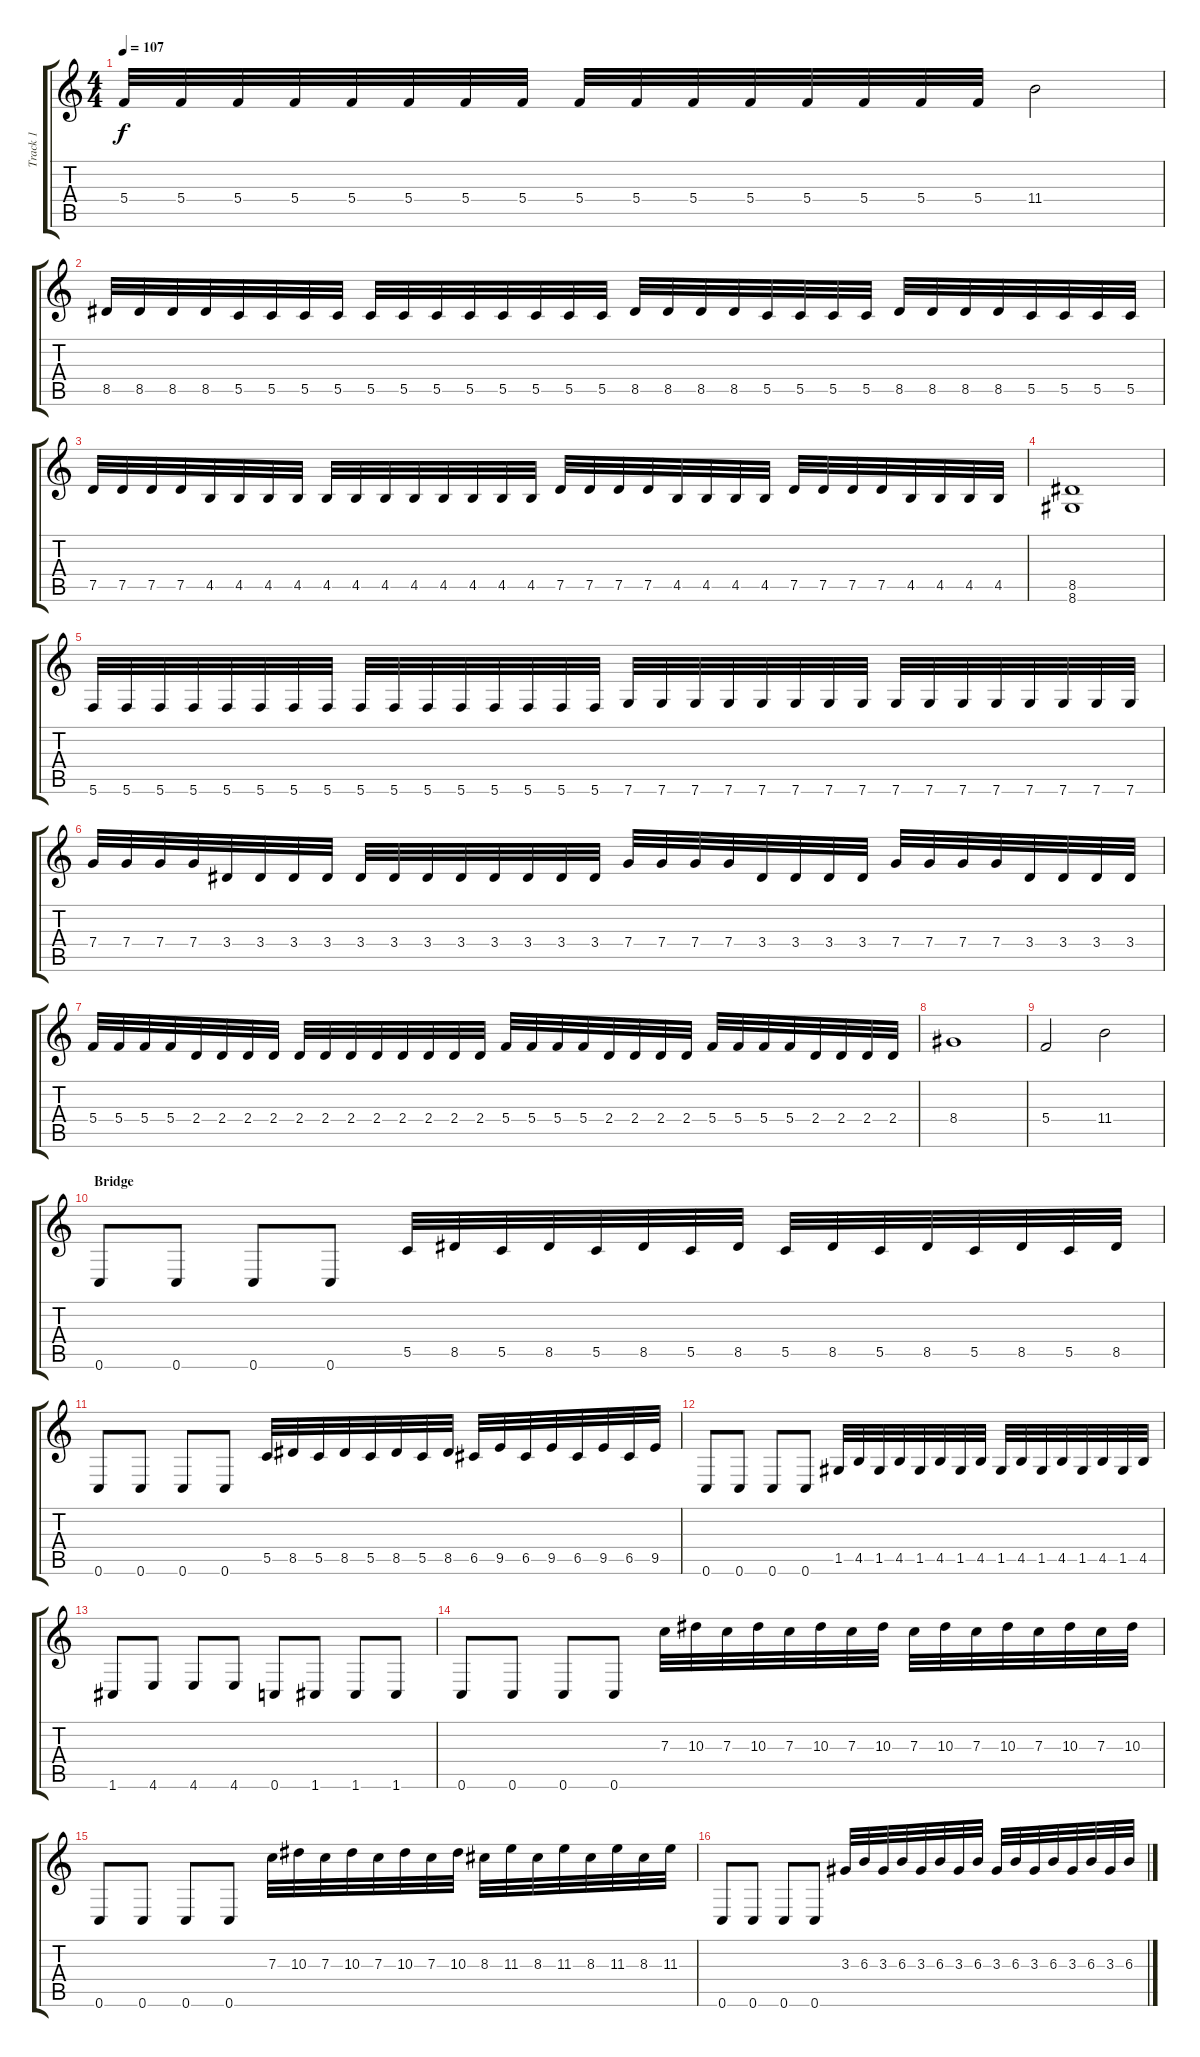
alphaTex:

\track ("Track 1" "Track 1") {instrument distortionguitar}
\staff {score tabs}
\tuning (D4 A3 F3 C3 G2 C2) {hide}
\ts (4 4)
\tempo 107
\clef g2
\ks c
5.4.32{dy f} 5.4.32 5.4.32 5.4.32 5.4.32 5.4.32 5.4.32 5.4.32 5.4.32 5.4.32 5.4.32 5.4.32 5.4.32 5.4.32 5.4.32 5.4.32 11.4.2 |
8.5.32 8.5.32 8.5.32 8.5.32 5.5.32 5.5.32 5.5.32 5.5.32 5.5.32 5.5.32 5.5.32 5.5.32 5.5.32 5.5.32 5.5.32 5.5.32 8.5.32 8.5.32 8.5.32 8.5.32 5.5.32 5.5.32 5.5.32 5.5.32 8.5.32 8.5.32 8.5.32 8.5.32 5.5.32 5.5.32 5.5.32 5.5.32 |
7.5.32 7.5.32 7.5.32 7.5.32 4.5.32 4.5.32 4.5.32 4.5.32 4.5.32 4.5.32 4.5.32 4.5.32 4.5.32 4.5.32 4.5.32 4.5.32 7.5.32 7.5.32 7.5.32 7.5.32 4.5.32 4.5.32 4.5.32 4.5.32 7.5.32 7.5.32 7.5.32 7.5.32 4.5.32 4.5.32 4.5.32 4.5.32 |
(8.5 8.6).1 |
5.6.32 5.6.32 5.6.32 5.6.32 5.6.32 5.6.32 5.6.32 5.6.32 5.6.32 5.6.32 5.6.32 5.6.32 5.6.32 5.6.32 5.6.32 5.6.32 7.6.32 7.6.32 7.6.32 7.6.32 7.6.32 7.6.32 7.6.32 7.6.32 7.6.32 7.6.32 7.6.32 7.6.32 7.6.32 7.6.32 7.6.32 7.6.32 |
7.4.32 7.4.32 7.4.32 7.4.32 3.4.32 3.4.32 3.4.32 3.4.32 3.4.32 3.4.32 3.4.32 3.4.32 3.4.32 3.4.32 3.4.32 3.4.32 7.4.32 7.4.32 7.4.32 7.4.32 3.4.32 3.4.32 3.4.32 3.4.32 7.4.32 7.4.32 7.4.32 7.4.32 3.4.32 3.4.32 3.4.32 3.4.32 |
5.4.32 5.4.32 5.4.32 5.4.32 2.4.32 2.4.32 2.4.32 2.4.32 2.4.32 2.4.32 2.4.32 2.4.32 2.4.32 2.4.32 2.4.32 2.4.32 5.4.32 5.4.32 5.4.32 5.4.32 2.4.32 2.4.32 2.4.32 2.4.32 5.4.32 5.4.32 5.4.32 5.4.32 2.4.32 2.4.32 2.4.32 2.4.32 |
8.4.1 |
5.4.2 11.4.2 |
\section ("" "Bridge")
0.6.8 0.6.8 0.6.8 0.6.8 5.5.32 8.5.32 5.5.32 8.5.32 5.5.32 8.5.32 5.5.32 8.5.32 5.5.32 8.5.32 5.5.32 8.5.32 5.5.32 8.5.32 5.5.32 8.5.32 |
0.6.8 0.6.8 0.6.8 0.6.8 5.5.32 8.5.32 5.5.32 8.5.32 5.5.32 8.5.32 5.5.32 8.5.32 6.5.32 9.5.32 6.5.32 9.5.32 6.5.32 9.5.32 6.5.32 9.5.32 |
0.6.8 0.6.8 0.6.8 0.6.8 1.5.32 4.5.32 1.5.32 4.5.32 1.5.32 4.5.32 1.5.32 4.5.32 1.5.32 4.5.32 1.5.32 4.5.32 1.5.32 4.5.32 1.5.32 4.5.32 |
1.6.8 4.6.8 4.6.8 4.6.8 0.6.8 1.6.8 1.6.8 1.6.8 |
0.6.8 0.6.8 0.6.8 0.6.8 7.3.32 10.3.32 7.3.32 10.3.32 7.3.32 10.3.32 7.3.32 10.3.32 7.3.32 10.3.32 7.3.32 10.3.32 7.3.32 10.3.32 7.3.32 10.3.32 |
0.6.8 0.6.8 0.6.8 0.6.8 7.3.32 10.3.32 7.3.32 10.3.32 7.3.32 10.3.32 7.3.32 10.3.32 8.3.32 11.3.32 8.3.32 11.3.32 8.3.32 11.3.32 8.3.32 11.3.32 |
0.6.8 0.6.8 0.6.8 0.6.8 3.3.32 6.3.32 3.3.32 6.3.32 3.3.32 6.3.32 3.3.32 6.3.32 3.3.32 6.3.32 3.3.32 6.3.32 3.3.32 6.3.32 3.3.32 6.3.32
